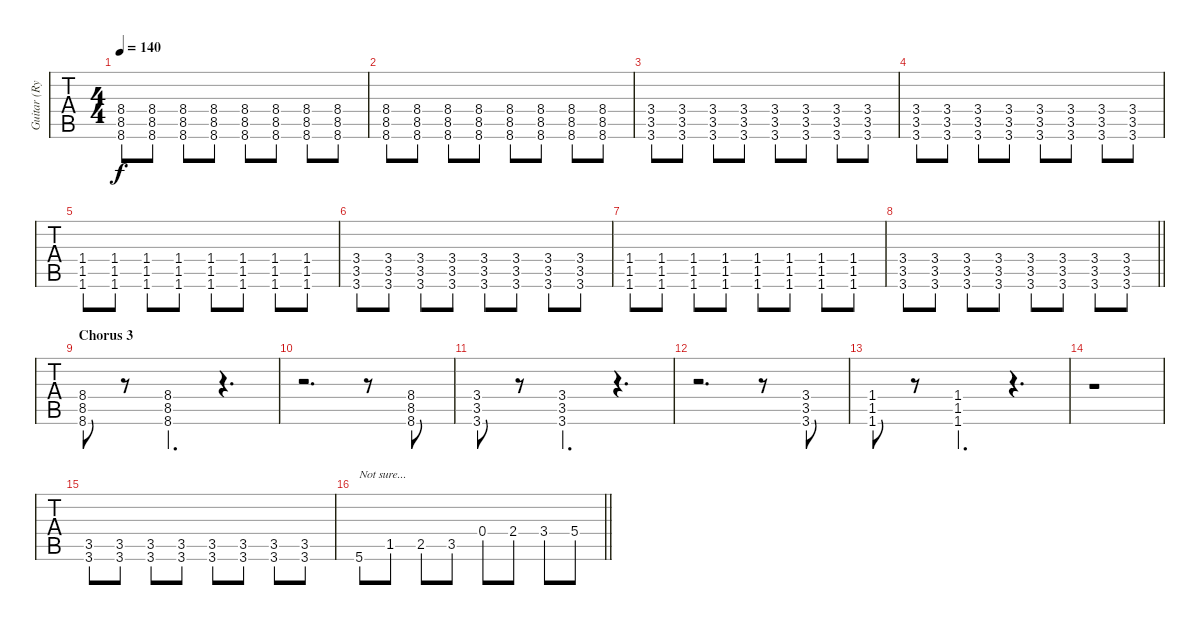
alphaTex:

\track ("Guitar (Ryan Key/ )" "Guitar (Ry") {instrument distortionguitar}
\staff {tabs}
\tuning (E4 B3 G3 D3 A2 D2) {hide}
\ts (4 4)
\tempo 140
\clef g2
\ks c
(8.4 8.5 8.6).8{dy f} (8.4 8.5 8.6).8 (8.4 8.5 8.6).8 (8.4 8.5 8.6).8 (8.4 8.5 8.6).8 (8.4 8.5 8.6).8 (8.4 8.5 8.6).8 (8.4 8.5 8.6).8 |
(8.4 8.5 8.6).8 (8.4 8.5 8.6).8 (8.4 8.5 8.6).8 (8.4 8.5 8.6).8 (8.4 8.5 8.6).8 (8.4 8.5 8.6).8 (8.4 8.5 8.6).8 (8.4 8.5 8.6).8 |
(3.4 3.5 3.6).8 (3.4 3.5 3.6).8 (3.4 3.5 3.6).8 (3.4 3.5 3.6).8 (3.4 3.5 3.6).8 (3.4 3.5 3.6).8 (3.4 3.5 3.6).8 (3.4 3.5 3.6).8 |
(3.4 3.5 3.6).8 (3.4 3.5 3.6).8 (3.4 3.5 3.6).8 (3.4 3.5 3.6).8 (3.4 3.5 3.6).8 (3.4 3.5 3.6).8 (3.4 3.5 3.6).8 (3.4 3.5 3.6).8 |
(1.4 1.5 1.6).8 (1.4 1.5 1.6).8 (1.4 1.5 1.6).8 (1.4 1.5 1.6).8 (1.4 1.5 1.6).8 (1.4 1.5 1.6).8 (1.4 1.5 1.6).8 (1.4 1.5 1.6).8 |
(3.4 3.5 3.6).8 (3.4 3.5 3.6).8 (3.4 3.5 3.6).8 (3.4 3.5 3.6).8 (3.4 3.5 3.6).8 (3.4 3.5 3.6).8 (3.4 3.5 3.6).8 (3.4 3.5 3.6).8 |
(1.4 1.5 1.6).8 (1.4 1.5 1.6).8 (1.4 1.5 1.6).8 (1.4 1.5 1.6).8 (1.4 1.5 1.6).8 (1.4 1.5 1.6).8 (1.4 1.5 1.6).8 (1.4 1.5 1.6).8 |
\barLineRight lightlight
(3.4 3.5 3.6).8 (3.4 3.5 3.6).8 (3.4 3.5 3.6).8 (3.4 3.5 3.6).8 (3.4 3.5 3.6).8 (3.4 3.5 3.6).8 (3.4 3.5 3.6).8 (3.4 3.5 3.6).8 |
\section ("" "Chorus 3")
(8.4 8.5 8.6).8 r.8 (8.4 8.5 8.6).4{d} r.4{d} |
r.2{d} r.8 (8.4 8.5 8.6).8 |
(3.4 3.5 3.6).8 r.8 (3.4 3.5 3.6).4{d} r.4{d} |
r.2{d} r.8 (3.4 3.5 3.6).8 |
(1.4 1.5 1.6).8 r.8 (1.4 1.5 1.6).4{d} r.4{d} |
r.1 |
(3.5 3.6).8 (3.5 3.6).8 (3.5 3.6).8 (3.5 3.6).8 (3.5 3.6).8 (3.5 3.6).8 (3.5 3.6).8 (3.5 3.6).8 |
\barLineRight lightlight
5.6.8{txt "Not sure..."} 1.5.8 2.5.8 3.5.8 0.4.8 2.4.8 3.4.8 5.4.8
